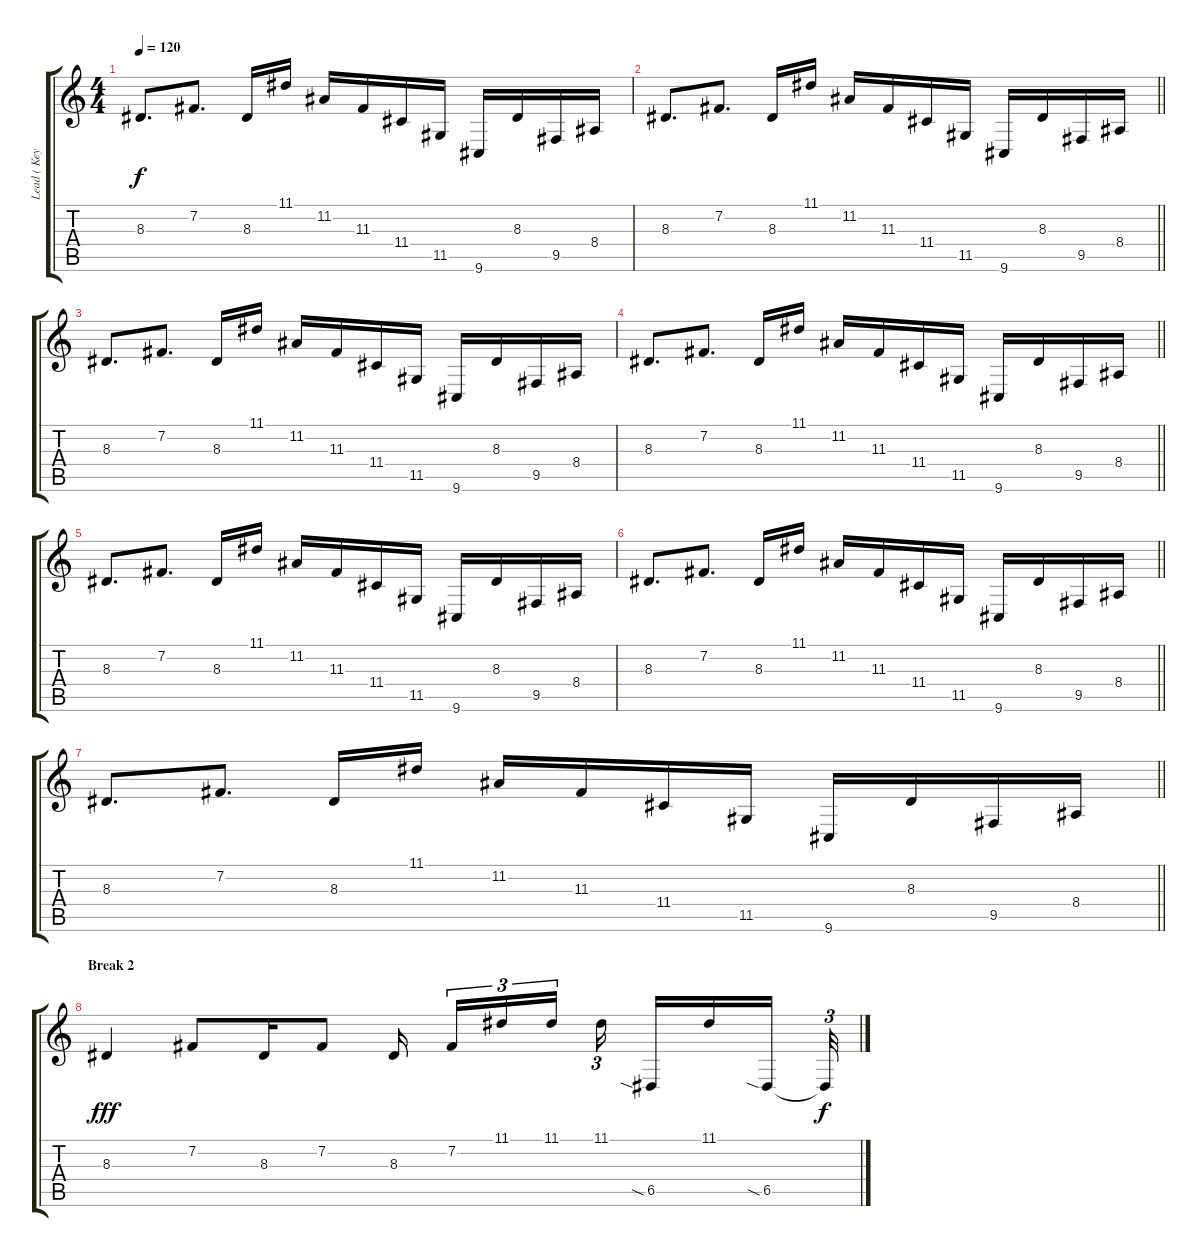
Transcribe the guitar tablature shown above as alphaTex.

\track ("Lead ( Keyboard)" "Lead ( Key") {instrument churchorgan}
\staff {score tabs}
\tuning (E4 B3 G3 D3 A2 E2) {hide}
\ts (4 4)
\tempo 120
\clef g2
\ks c
8.3.8{d dy f} 7.2.8{d} 8.3.16 11.1.16 11.2.16 11.3.16 11.4.16 11.5.16 9.6.16 8.3.16 9.5.16 8.4.16 |
\barLineRight lightlight
8.3.8{d} 7.2.8{d} 8.3.16 11.1.16 11.2.16 11.3.16 11.4.16 11.5.16 9.6.16 8.3.16 9.5.16 8.4.16 |
8.3.8{d} 7.2.8{d} 8.3.16 11.1.16 11.2.16 11.3.16 11.4.16 11.5.16 9.6.16 8.3.16 9.5.16 8.4.16 |
\barLineRight lightlight
8.3.8{d} 7.2.8{d} 8.3.16 11.1.16 11.2.16 11.3.16 11.4.16 11.5.16 9.6.16 8.3.16 9.5.16 8.4.16 |
8.3.8{d} 7.2.8{d} 8.3.16 11.1.16 11.2.16 11.3.16 11.4.16 11.5.16 9.6.16 8.3.16 9.5.16 8.4.16 |
\barLineRight lightlight
8.3.8{d} 7.2.8{d} 8.3.16 11.1.16 11.2.16 11.3.16 11.4.16 11.5.16 9.6.16 8.3.16 9.5.16 8.4.16 |
\barLineRight lightlight
8.3.8{d} 7.2.8{d} 8.3.16 11.1.16 11.2.16 11.3.16 11.4.16 11.5.16 9.6.16 8.3.16 9.5.16 8.4.16 |
\section ("" "Break 2")
8.3.4{dy fff volume 12} 7.2.8 8.3.16 7.2.8 8.3.16{beam splitsecondary} 7.2.16{tu (3 2)} 11.1.16{tu (3 2)} 11.1.16{tu (3 2)} 11.1.16{tu (3 2) beam splitsecondary} 6.5{sia}.16 11.1.16 6.5{sia}.16{beam splitsecondary} 6.5{t}.32{tu (3 2) dy f}
